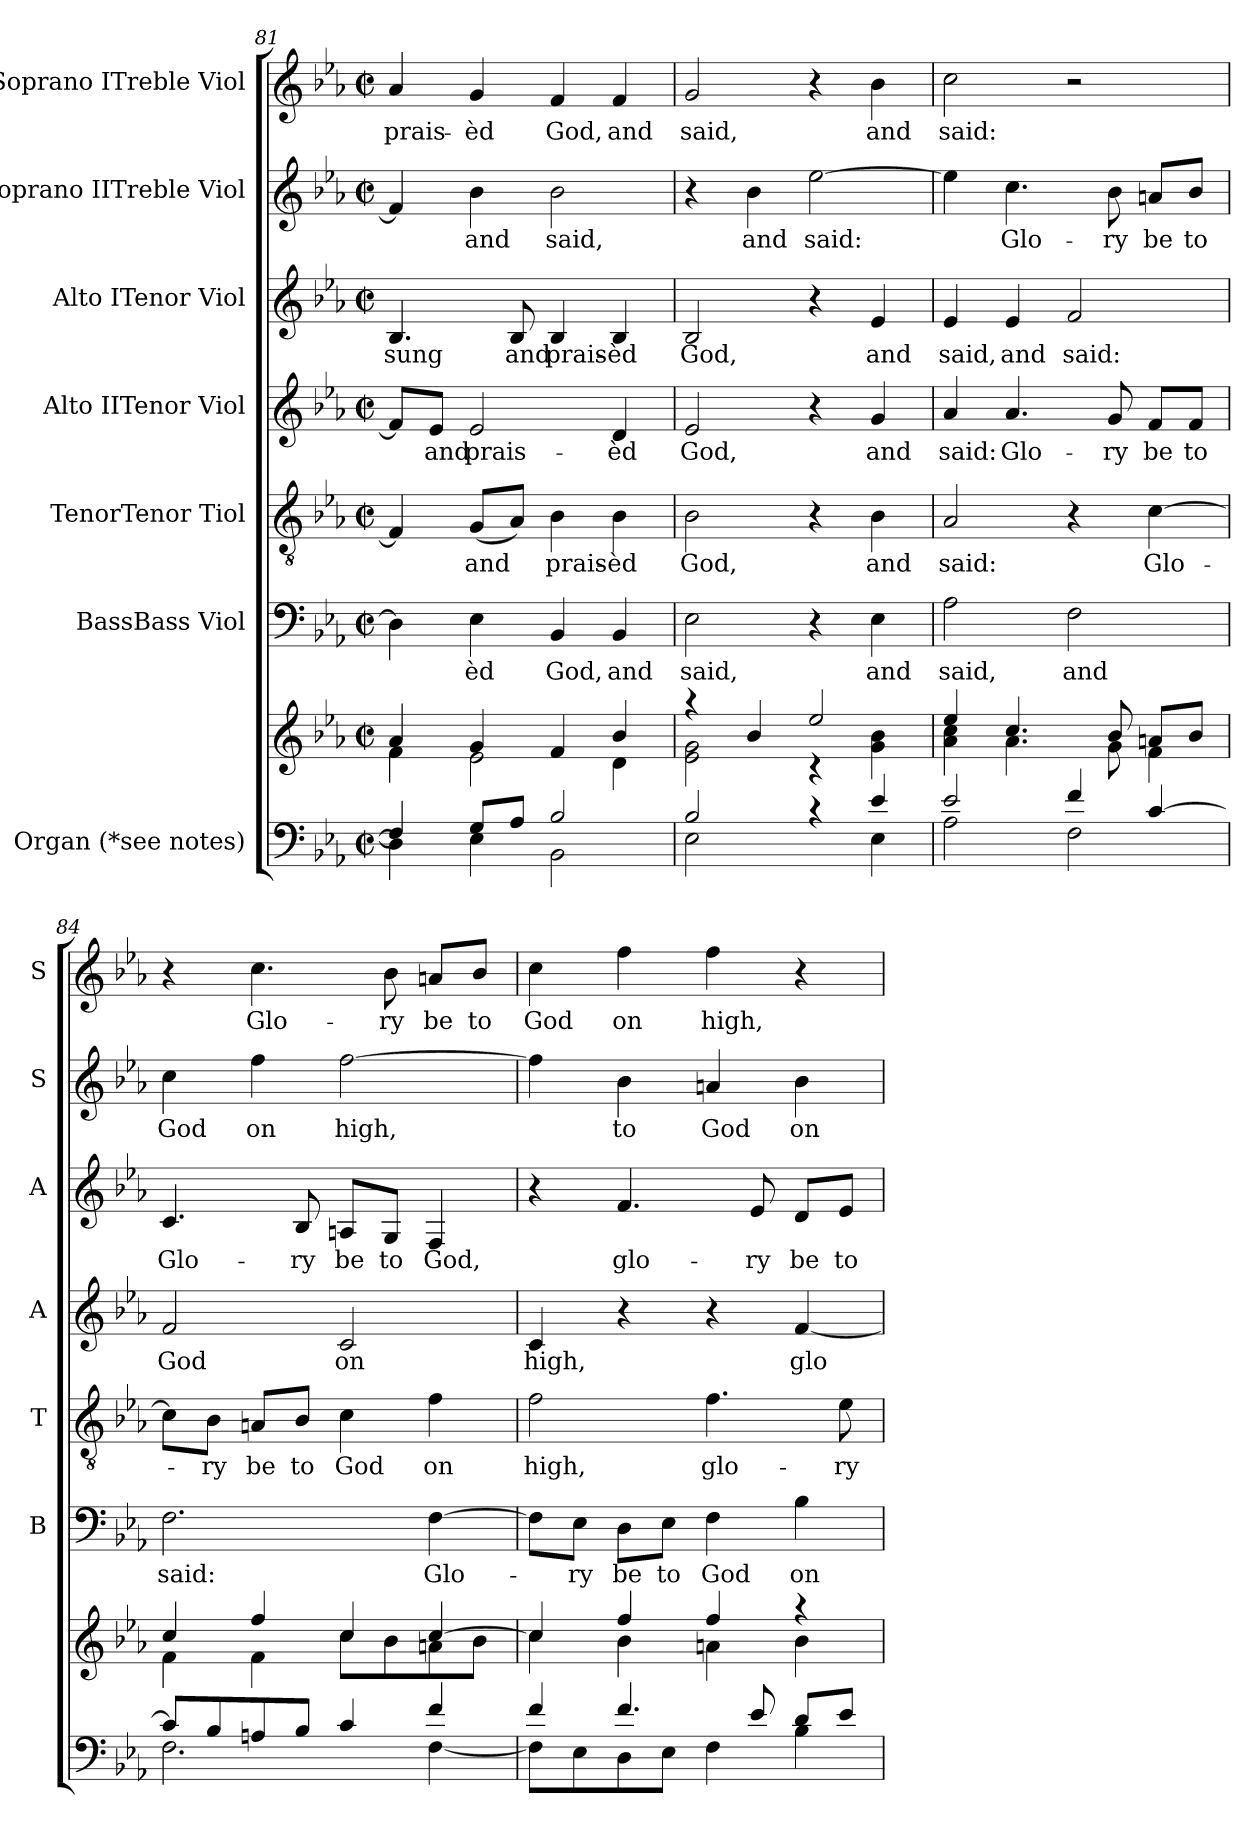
**kern	**kern	**kern	**text	**kern	**text	**kern	**text	**kern	**text	**kern	**text	**kern	**text
*part7	*part7	*part6	*part6	*part5	*part5	*part4	*part4	*part3	*part3	*part2	*part2	*part1	*part1
*staff8	*staff7	*staff6	*staff6	*staff5	*staff5	*staff4	*staff4	*staff3	*staff3	*staff2	*staff2	*staff1	*staff1
*I"Organ (*see notes)	*	*I"BassBass Viol	*	*I"TenorTenor Tiol	*	*I"Alto IITenor Viol	*	*I"Alto ITenor Viol	*	*I"Soprano IITreble Viol	*	*I"Soprano ITreble Viol	*
*	*	*I'B	*	*I'T	*	*I'A	*	*I'A	*	*I'S	*	*I'S	*
*clefF4	*clefG2	*clefF4	*	*clefGv2	*	*clefG2	*	*clefG2	*	*clefG2	*	*clefG2	*
*	*	*	*	*ITrd7c12	*	*	*	*	*	*	*	*	*
*k[b-e-a-]	*k[b-e-a-]	*k[b-e-a-]	*	*k[b-e-a-]	*	*k[b-e-a-]	*	*k[b-e-a-]	*	*k[b-e-a-]	*	*k[b-e-a-]	*
*E-:	*E-:	*E-:	*	*E-:	*	*E-:	*	*E-:	*	*E-:	*	*E-:	*
*M2/2	*M2/2	*M2/2	*	*M2/2	*	*M2/2	*	*M2/2	*	*M2/2	*	*M2/2	*
*met(c|)	*met(c|)	*met(c|)	*	*met(c|)	*	*met(c|)	*	*met(c|)	*	*met(c|)	*	*met(c|)	*
=81	=81	=81	=81	=81	=81	=81	=81	=81	=81	=81	=81	=81	=81
*^	*^	*	*	*	*	*	*	*	*	*	*	*	*
!	!	!	!	!	!	!	!	!	!	!	!LO:LY:b	!	!	!	!LO:LY:b
4F/]	4D-\]	4a-/	4f\	4D-\]	.	4FF/]	.	8f/L]	.	4.B-/	sung	4f/]	.	4a-/	prais-
!	!	!	!	!	!	!	!	!	!LO:LY:b	!	!	!	!	!	!
.	.	.	.	.	.	.	.	8e-/J	and	.	.	.	.	.	.
!	!	!	!	!	!LO:LY:b	!	!LO:LY:b	!	!LO:LY:b	!	!	!	!LO:LY:b	!	!LO:LY:b
8G/L	4E-\	4g/	2e-\	4E-\	-èd	(<8GG/L	and	2e-/	prais-	.	.	4b-\	and	4g/	-èd
!	!	!	!	!	!	!	!	!	!	!	!LO:LY:b	!	!	!	!
8A-/J	.	.	.	.	.	8AA-/J)	.	.	.	8B-/	and	.	.	.	.
!	!	!	!	!	!LO:LY:b	!	!LO:LY:b	!	!	!	!LO:LY:b	!	!LO:LY:b	!	!LO:LY:b
2B-/	2BB-\	4f/	.	4BB-/	God,	4BB-\	prais-	.	.	4B-/	prais-	2b-\	said,	4f/	God,
!	!	!	!	!	!LO:LY:b	!	!LO:LY:b	!	!LO:LY:b	!	!LO:LY:b	!	!	!	!LO:LY:b
.	.	4b-/	4d\	4BB-/	and	4BB-\	-èd	4d/	-èd	4B-/	-èd	.	.	4f/	and
!!LO:LB:g=z
=82	=82	=82	=82	=82	=82	=82	=82	=82	=82	=82	=82	=82	=82	=82	=82
!	!	!	!	!	!LO:LY:b	!	!LO:LY:b	!	!LO:LY:b	!	!LO:LY:b	!	!	!	!LO:LY:b
2B-/	2E-\	4raa	2e-\ 2g\	2E-\	said,	2BB-\	God,	2e-/	God,	2B-/	God,	4r	.	2g/	said,
!	!	!	!	!	!	!	!	!	!	!	!	!	!LO:LY:b	!	!
.	.	4b-/	.	.	.	.	.	.	.	.	.	4b-\	and	.	.
!	!	!	!	!	!	!	!	!	!	!	!	!	!LO:LY:b	!	!
4rc	4ryy	2ee-/	4rc	4r	.	4r	.	4r	.	4r	.	[>2ee-\	said:	4r	.
!	!	!	!	!	!LO:LY:b	!	!LO:LY:b	!	!LO:LY:b	!	!LO:LY:b	!	!	!	!LO:LY:b
4e-/	4E-\	.	4g\ 4b-\	4E-\	and	4BB-\	and	4g/	and	4e-/	and	.	.	4b-\	and
=83	=83	=83	=83	=83	=83	=83	=83	=83	=83	=83	=83	=83	=83	=83	=83
!	!	!	!	!	!LO:LY:b	!	!LO:LY:b	!	!LO:LY:b	!	!LO:LY:b	!	!	!	!LO:LY:b
2e-/	2A-\	4ee-/	4a-\ 4cc\	2A-\	said,	2AA-/	said:	4a-/	said:	4e-/	said,	4ee-\]	.	2cc\	said:
!	!	!	!	!	!	!	!	!	!LO:LY:b	!	!LO:LY:b	!	!LO:LY:b	!	!
.	.	4.cc/	4.a-\	.	.	.	.	4.a-/	Glo-	4e-/	and	4.cc\	Glo-	.	.
!	!	!	!	!	!LO:LY:b	!	!	!	!	!	!LO:LY:b	!	!	!	!
4f/	2F\	.	.	2F\	and	4r	.	.	.	2f/	said:	.	.	2r	.
!	!	!	!	!	!	!	!	!	!LO:LY:b	!	!	!	!LO:LY:b	!	!
.	.	8b-/	8g\	.	.	.	.	8g/	-ry	.	.	8b-\	-ry	.	.
!	!	!	!	!	!	!	!LO:LY:b	!	!LO:LY:b	!	!	!	!LO:LY:b	!	!
[>4c/	.	8an/L	4f\	.	.	[>4C\	Glo-	8f/L	be	.	.	8an/L	be	.	.
!	!	!	!	!	!	!	!	!	!LO:LY:b	!	!	!	!LO:LY:b	!	!
.	.	8b-/J	.	.	.	.	.	8f/J	to	.	.	8b-/J	to	.	.
=84	=84	=84	=84	=84	=84	=84	=84	=84	=84	=84	=84	=84	=84	=84	=84
!	!	!	!	!	!LO:LY:b	!	!	!	!LO:LY:b	!	!LO:LY:b	!	!LO:LY:b	!	!
8c/L]	2.F\	4cc/	4f\	2.F\	said:	8C\L]	.	2f/	God	4.c/	Glo-	4cc\	God	4r	.
!	!	!	!	!	!	!	!LO:LY:b	!	!	!	!	!	!	!	!
8B-/	.	.	.	.	.	8BB-\J	-ry	.	.	.	.	.	.	.	.
!	!	!	!	!	!	!	!LO:LY:b	!	!	!	!	!	!LO:LY:b	!	!LO:LY:b
8An/	.	4ff/	4f\	.	.	8AAn/L	be	.	.	.	.	4ff\	on	4.cc\	Glo-
!	!	!	!	!	!	!	!LO:LY:b	!	!	!	!LO:LY:b	!	!	!	!
8B-/J	.	.	.	.	.	8BB-/J	to	.	.	8B-/	-ry	.	.	.	.
!	!	!	!	!	!	!	!LO:LY:b	!	!LO:LY:b	!	!LO:LY:b	!	!LO:LY:b	!	!
4c/	.	4cc/	8cc\L	.	.	4C\	God	2c/	on	8An/L	be	[>2ff\	high,	.	.
!	!	!	!	!	!	!	!	!	!	!	!LO:LY:b	!	!	!	!LO:LY:b
.	.	.	8b-\	.	.	.	.	.	.	8G/J	to	.	.	8b-\	-ry
!	!	!	!	!	!LO:LY:b	!	!LO:LY:b	!	!	!	!LO:LY:b	!	!	!	!LO:LY:b
4f/	[<4F\	[>4cc/	8an\	[>4F\	Glo-	4F\	on	.	.	4F/	God,	.	.	8an/L	be
!	!	!	!	!	!	!	!	!	!	!	!	!	!	!	!LO:LY:b
.	.	.	8b-\J	.	.	.	.	.	.	.	.	.	.	8b-/J	to
=85	=85	=85	=85	=85	=85	=85	=85	=85	=85	=85	=85	=85	=85	=85	=85
!	!	!	!	!	!	!	!LO:LY:b	!	!LO:LY:b	!	!	!	!	!	!LO:LY:b
4f/	8F\L]	4cc/]	4cc\	8F\L]	.	2F\	high,	4c/	high,	4r	.	4ff\]	.	4cc\	God
!	!	!	!	!	!LO:LY:b	!	!	!	!	!	!	!	!	!	!
.	8E-\	.	.	8E-\J	-ry	.	.	.	.	.	.	.	.	.	.
!	!	!	!	!	!LO:LY:b	!	!	!	!	!	!LO:LY:b	!	!LO:LY:b	!	!LO:LY:b
4.f/	8D\	4ff/	4b-\	8D\L	be	.	.	4r	.	4.f/	glo-	4b-\	to	4ff\	on
!	!	!	!	!	!LO:LY:b	!	!	!	!	!	!	!	!	!	!
.	8E-\J	.	.	8E-\J	to	.	.	.	.	.	.	.	.	.	.
!	!	!	!	!	!LO:LY:b	!	!LO:LY:b	!	!	!	!	!	!LO:LY:b	!	!LO:LY:b
.	4F\	4ff/	4an\	4F\	God	4.F\	glo-	4r	.	.	.	4an/	God	4ff\	high,
!	!	!	!	!	!	!	!	!	!	!	!LO:LY:b	!	!	!	!
8e-/	.	.	.	.	.	.	.	.	.	8e-/	-ry	.	.	.	.
!	!	!	!	!	!LO:LY:b	!	!	!	!LO:LY:b	!	!LO:LY:b	!	!LO:LY:b	!	!
8d/L	4B-\	4raa	4b-\	4B-\	on	.	.	[<4f/	glo-	8d/L	be	4b-\	on	4r	.
!	!	!	!	!	!	!	!LO:LY:b	!	!	!	!LO:LY:b	!	!	!	!
8e-/J	.	.	.	.	.	8E-\	-ry	.	.	8e-/J	to	.	.	.	.
*v	*v	*	*	*	*	*	*	*	*	*	*	*	*	*	*
*	*v	*v	*	*	*	*	*	*	*	*	*	*	*	*
=	=	=	=	=	=	=	=	=	=	=	=	=	=
*-	*-	*-	*-	*-	*-	*-	*-	*-	*-	*-	*-	*-	*-
